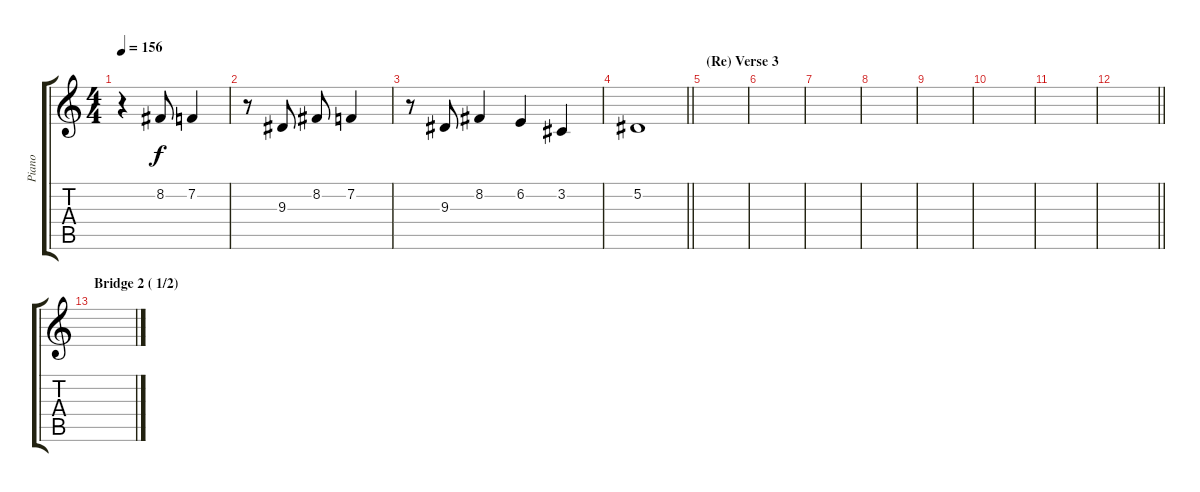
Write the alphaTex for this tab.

\track ("Piano" "Piano") {instrument acousticgrandpiano}
\staff {score tabs}
\tuning (Eb4 Bb3 Gb3 Db3 Ab2 Eb2) {hide}
\ts (4 4)
\tempo 156
\clef g2
\ks c
r.4{dy f} 8.2.8 7.2.4 |
r.8 9.3.8 8.2.8 7.2.4 |
r.8 9.3.8 8.2.4 6.2.4 3.2.4 |
\barLineRight lightlight
5.2.1 |
\section ("" "(Re) Verse 3")
|
|
|
|
|
|
|
\barLineRight lightlight
|
\section ("" "Bridge 2 ( 1/2)")
